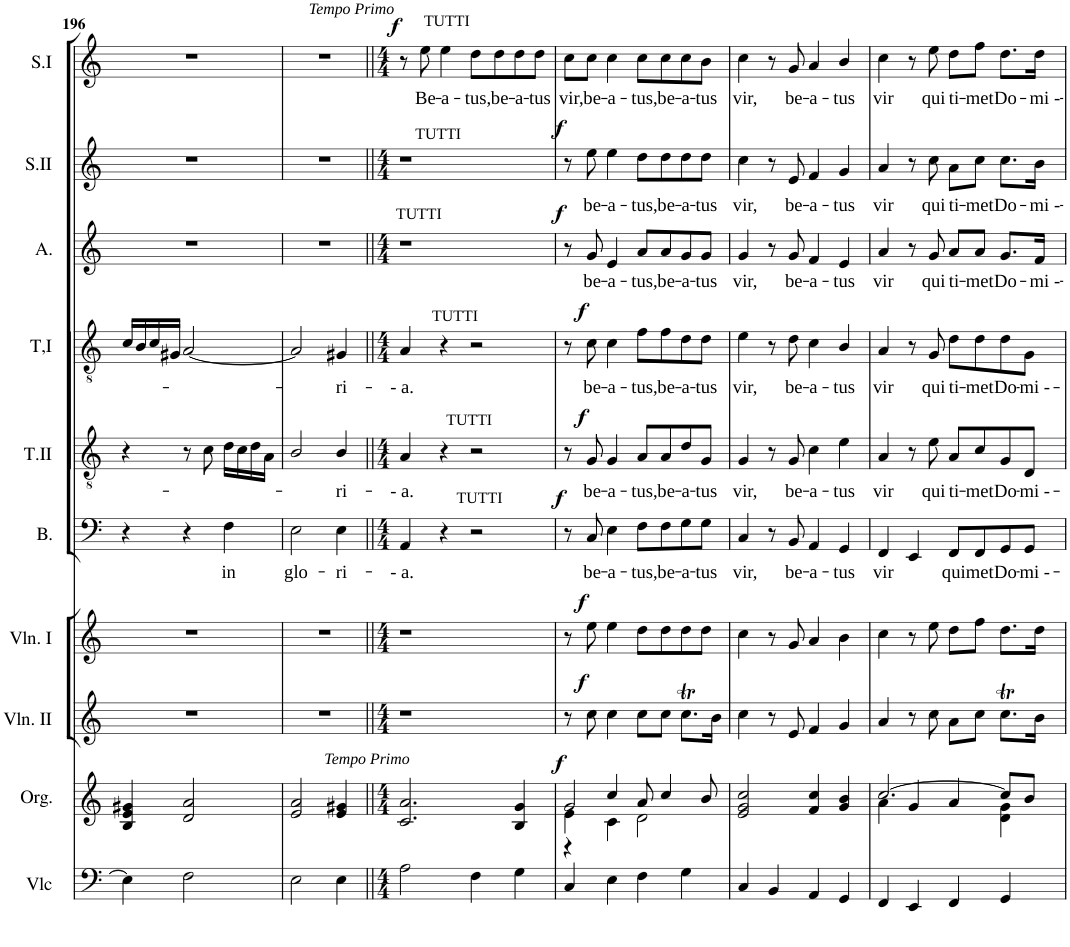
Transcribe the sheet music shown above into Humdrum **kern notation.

**kern	**kern	**dynam	**kern	**dynam	**kern	**dynam	**kern	**text	**dynam	**kern	**text	**dynam	**kern	**text	**dynam	**kern	**text	**dynam	**kern	**text	**dynam	**kern	**text	**dynam
*part10	*part9	*part9	*part8	*part8	*part7	*part7	*part6	*part6	*part6	*part5	*part5	*part5	*part4	*part4	*part4	*part3	*part3	*part3	*part2	*part2	*part2	*part1	*part1	*part1
*staff10	*staff9	*staff9	*staff8	*staff8	*staff7	*staff7	*staff6	*staff6	*staff6	*staff5	*staff5	*staff5	*staff4	*staff4	*staff4	*staff3	*staff3	*staff3	*staff2	*staff2	*staff2	*staff1	*staff1	*staff1
*I"Violoncelle	*I"Orgue	*	*I"Violin II	*	*I"Violin I	*	*I"Bass	*	*	*I"Tenor II	*	*	*I"Tenor I	*	*	*I"Alto	*	*	*I"Soprano II	*	*	*I"Soprano I	*	*
*I'Vlc	*I'Org.	*	*I'Vln. II	*	*I'Vln. I	*	*I'B.	*	*	*I'T.II	*	*	*I'T,I	*	*	*I'A.	*	*	*I'S.II	*	*	*I'S.I	*	*
!!LO:PB:g=z
*clefF4	*clefG2	*	*clefG2	*	*clefG2	*	*clefF4	*	*	*clefGv2	*	*	*clefGv2	*	*	*clefG2	*	*	*clefG2	*	*	*clefG2	*	*
*	*	*	*	*	*	*	*	*	*	*Trd7c12	*	*	*Trd7c12	*	*	*	*	*	*	*	*	*	*	*
*k[]	*k[]	*	*k[]	*	*k[]	*	*k[]	*	*	*k[]	*	*	*k[]	*	*	*k[]	*	*	*k[]	*	*	*k[]	*	*
*M3/4	*M3/4	*	*M3/4	*	*M3/4	*	*M3/4	*	*	*M3/4	*	*	*M3/4	*	*	*M3/4	*	*	*M3/4	*	*	*M3/4	*	*
=196	=196	=196	=196	=196	=196	=196	=196	=196	=196	=196	=196	=196	=196	=196	=196	=196	=196	=196	=196	=196	=196	=196	=196	=196
4E\]	4B/ 4e/ 4g#X/	.	2.r	.	2.r	.	4r	.	.	4r	.	.	16c/LL	.	.	2.r	.	.	2.r	.	.	2.r	.	.
.	.	.	.	.	.	.	.	.	.	.	.	.	16B/	.	.	.	.	.	.	.	.	.	.	.
.	.	.	.	.	.	.	.	.	.	.	.	.	16c/	.	.	.	.	.	.	.	.	.	.	.
.	.	.	.	.	.	.	.	.	.	.	.	.	16G#X/JJ	.	.	.	.	.	.	.	.	.	.	.
2F\	2d/ 2a/	.	.	.	.	.	4r	.	.	8r	.	.	[2A/	.	.	.	.	.	.	.	.	.	.	.
.	.	.	.	.	.	.	.	.	.	8c\	.	.	.	.	.	.	.	.	.	.	.	.	.	.
!	!	!	!	!	!	!	!	!LO:LY:b	!	!	!	!	!	!	!	!	!	!	!	!	!	!	!	!
.	.	.	.	.	.	.	4F\	in	.	16d\LL	.	.	.	.	.	.	.	.	.	.	.	.	.	.
.	.	.	.	.	.	.	.	.	.	16c\	.	.	.	.	.	.	.	.	.	.	.	.	.	.
.	.	.	.	.	.	.	.	.	.	16d\	.	.	.	.	.	.	.	.	.	.	.	.	.	.
.	.	.	.	.	.	.	.	.	.	16A\JJ	.	.	.	.	.	.	.	.	.	.	.	.	.	.
=197	=197	=197	=197	=197	=197	=197	=197	=197	=197	=197	=197	=197	=197	=197	=197	=197	=197	=197	=197	=197	=197	=197	=197	=197
!	!	!	!	!	!	!	!	!LO:LY:b	!	!	!	!	!	!	!	!	!	!	!	!	!	!	!	!
2E\	2e/ 2a/	.	2.r	.	2.r	.	2E\	glo-	.	2B/	.	.	2A/]	.	.	2.r	.	.	2.r	.	.	2.r	.	.
!	!	!	!	!	!	!	!	!LO:LY:b	!	!	!LO:LY:b	!	!	!LO:LY:b	!	!	!	!	!	!	!	!	!	!
4E\	4e/ 4g#X/	.	.	.	.	.	4E\	-ri-	.	4B/	-ri-	.	4G#X/	-ri-	.	.	.	.	.	.	.	.	.	.
=198||	=198||	=198||	=198||	=198||	=198||	=198||	=198||	=198||	=198||	=198||	=198||	=198||	=198||	=198||	=198||	=198||	=198||	=198||	=198||	=198||	=198||	=198||	=198||	=198||
*M4/4	*M4/4	*	*M4/4	*	*M4/4	*	*M4/4	*	*	*M4/4	*	*	*M4/4	*	*	*M4/4	*	*	*M4/4	*	*	*M4/4	*	*
!	!	!	!	!	!	!	!	!	!	!	!	!	!	!	!	!	!	!	!	!	!	!LO:TX:a:i:t=Tempo Primo	!	!
!	!LO:TX:a:i:t=Tempo Primo	!	!	!	!	!	!	!	!	!	!	!	!	!	!	!	!	!	!	!	!	!	!	!
!	!	!	!	!	!	!	!	!LO:LY:b	!	!	!LO:LY:b	!	!	!LO:LY:b	!	!	!	!	!	!	!	!	!	!LO:DY:a
*	*	*	*	*	*	*	*^	*	*	*^	*	*	*^	*	*	*^	*	*	*^	*	*	*	*	*
2A\	2.c/ 2.a/	.	1r	.	1r	.	4AA/	2ryy	-- a.	.	4A/	2ryy	-- a.	.	4A/	2ryy	-- a.	.	1r	2ryy	.	.	1r	2ryy	.	.	8r	.	f
!	!	!	!	!	!	!	!	!	!	!	!	!	!	!	!	!	!	!	!	!	!	!	!	!	!	!	!LO:TX:a:t=TUTTI	!	!
!	!	!	!	!	!	!	!	!	!	!	!	!	!	!	!	!	!	!	!	!	!	!	!	!	!	!	!	!LO:LY:b	!
.	.	.	.	.	.	.	.	.	.	.	.	.	.	.	.	.	.	.	.	.	.	.	.	.	.	.	8ee\	Be-	.
!	!	!	!	!	!	!	!	!	!	!	!	!	!	!	!	!	!	!	!	!	!	!	!	!	!	!	!	!LO:LY:b	!
.	.	.	.	.	.	.	4r	.	.	.	4r	.	.	.	4r	.	.	.	.	.	.	.	.	.	.	.	4ee\	-a-	.
!	!	!	!	!	!	!	!	!	!	!	!	!	!	!	!	!	!	!	!	!	!	!	!	!	!	!	!	!LO:LY:b	!
4F\	.	.	.	.	.	.	2r	8ryy	.	.	2r	8ryy	.	.	2r	8ryy	.	.	.	8ryy	.	.	.	8ryy	.	.	8dd\L	-tus,	.
!	!	!	!	!	!	!	!	!	!	!	!	!	!	!	!	!	!	!	!	!	!	!	!	!LO:TX:a:t=TUTTI	!	!	!	!	!
!	!	!	!	!	!	!	!	!	!	!	!	!	!	!	!	!	!	!	!	!LO:TX:a:t=TUTTI	!	!	!	!	!	!	!	!	!
!	!	!	!	!	!	!	!	!	!	!	!	!	!	!	!	!LO:TX:a:t=TUTTI	!	!	!	!	!	!	!	!	!	!	!	!	!
!	!	!	!	!	!	!	!	!	!	!	!	!LO:TX:a:t=TUTTI	!	!	!	!	!	!	!	!	!	!	!	!	!	!	!	!	!
!	!	!	!	!	!	!	!	!LO:TX:a:t=TUTTI	!	!	!	!	!	!	!	!	!	!	!	!	!	!	!	!	!	!	!	!	!
!	!	!	!	!	!	!	!	!	!	!	!	!	!	!	!	!	!	!	!	!	!	!	!	!	!	!	!	!LO:LY:b	!
.	.	.	.	.	.	.	.	4.ryy	.	.	.	4.ryy	.	.	.	4.ryy	.	.	.	4.ryy	.	.	.	4.ryy	.	.	8dd\	be-	.
!	!	!	!	!	!	!	!	!	!	!	!	!	!	!	!	!	!	!	!	!	!	!	!	!	!	!	!	!LO:LY:b	!
4G\	4B/ 4g/	.	.	.	.	.	.	.	.	.	.	.	.	.	.	.	.	.	.	.	.	.	.	.	.	.	8dd\	-a-	.
!	!	!	!	!	!	!	!	!	!	!	!	!	!	!	!	!	!	!	!	!	!	!	!	!	!	!	!	!LO:LY:b	!
.	.	.	.	.	.	.	.	.	.	.	.	.	.	.	.	.	.	.	.	.	.	.	.	.	.	.	8dd\J	-tus	.
=199	=199	=199	=199	=199	=199	=199	=199	=199	=199	=199	=199	=199	=199	=199	=199	=199	=199	=199	=199	=199	=199	=199	=199	=199	=199	=199	=199	=199	=199
*	*^	*	*	*	*	*	*	*	*	*	*	*	*	*	*	*	*	*	*	*	*	*	*	*	*	*	*	*	*
*	*	*^	*	*	*	*	*	*	*	*	*	*	*	*	*	*	*	*	*	*	*	*	*	*	*	*	*	*	*	*
!	!	!	!	!LO:DY:a	!	!	!	!	!	!	!	!LO:DY:a	!	!	!	!	!	!	!	!	!	!	!	!LO:DY:a	!	!	!	!LO:DY:a	!	!LO:LY:b	!
*	*	*	*	*	*	*	*	*	*v	*v	*	*	*	*	*	*	*v	*v	*	*	*v	*v	*	*	*v	*v	*	*	*	*	*
*	*	*	*	*	*	*	*	*	*	*	*	*v	*v	*	*	*	*	*	*	*	*	*	*	*	*	*	*
4C/	2g/	4e\	4r	f	8r	.	8r	.	8r	.	f	8r	.	.	8r	.	.	8r	.	f	8r	.	f	8cc\L	vir,	.
!	!	!	!	!	!	!LO:DY:a	!	!LO:DY:a	!	!LO:LY:b	!	!	!LO:LY:b	!LO:DY:a	!	!LO:LY:b	!LO:DY:a	!	!LO:LY:b	!	!	!LO:LY:b	!	!	!LO:LY:b	!
.	.	.	.	.	8cc\	f	8ee\	f	8C/	be-	.	8G/	be-	f	8c\	be-	f	8g/	be-	.	8ee\	be-	.	8cc\J	be-	.
!	!	!	!	!	!	!	!	!	!	!LO:LY:b	!	!	!LO:LY:b	!	!	!LO:LY:b	!	!	!LO:LY:b	!	!	!LO:LY:b	!	!	!LO:LY:b	!
4E\	.	4c\	4cc/	.	4cc\	.	4ee\	.	4E\	-a-	.	4G/	-a-	.	4c\	-a-	.	4e/	-a-	.	4ee\	-a-	.	4cc\	-a-	.
!	!	!	!	!	!	!	!	!	!	!LO:LY:b	!	!	!LO:LY:b	!	!	!LO:LY:b	!	!	!LO:LY:b	!	!	!LO:LY:b	!	!	!LO:LY:b	!
4F\	8a/	2d\	2ryy	.	8cc\L	.	8dd\L	.	8F\L	-tus,	.	8A/L	-tus,	.	8f\L	-tus,	.	8a/L	-tus,	.	8dd\L	-tus,	.	8cc\L	-tus,	.
!	!	!	!	!	!	!	!	!	!	!LO:LY:b	!	!	!LO:LY:b	!	!	!LO:LY:b	!	!	!LO:LY:b	!	!	!LO:LY:b	!	!	!LO:LY:b	!
.	4cc/	.	.	.	8cc\J	.	8dd\	.	8F\	be-	.	8A/	be-	.	8f\	be-	.	8a/	be-	.	8dd\	be-	.	8cc\	be-	.
!	!	!	!	!	!	!	!	!	!	!LO:LY:b	!	!	!LO:LY:b	!	!	!LO:LY:b	!	!	!LO:LY:b	!	!	!LO:LY:b	!	!	!LO:LY:b	!
4G\	.	.	.	.	8.ccT\L	.	8dd\	.	8G\	-a-	.	8d/	-a-	.	8d\	-a-	.	8g/	-a-	.	8dd\	-a-	.	8cc\	-a-	.
!	!	!	!	!	!	!	!	!	!	!LO:LY:b	!	!	!LO:LY:b	!	!	!LO:LY:b	!	!	!LO:LY:b	!	!	!LO:LY:b	!	!	!LO:LY:b	!
.	8b/	.	.	.	.	.	8dd\J	.	8G\J	-tus	.	8G/J	-tus	.	8d\J	-tus	.	8g/J	-tus	.	8dd\J	-tus	.	8b\J	-tus	.
.	.	.	.	.	16b\Jk	.	.	.	.	.	.	.	.	.	.	.	.	.	.	.	.	.	.	.	.	.
*	*v	*v	*v	*	*	*	*	*	*	*	*	*	*	*	*	*	*	*	*	*	*	*	*	*	*	*
=200	=200	=200	=200	=200	=200	=200	=200	=200	=200	=200	=200	=200	=200	=200	=200	=200	=200	=200	=200	=200	=200	=200	=200	=200
!	!	!	!	!	!	!	!	!LO:LY:b	!	!	!LO:LY:b	!	!	!LO:LY:b	!	!	!LO:LY:b	!	!	!LO:LY:b	!	!	!LO:LY:b	!
4C/	2e/ 2g/ 2cc/	.	4cc\	.	4cc\	.	4C/	vir,	.	4G/	vir,	.	4e\	vir,	.	4g/	vir,	.	4cc\	vir,	.	4cc\	vir,	.
4BB/	.	.	8r	.	8r	.	8r	.	.	8r	.	.	8r	.	.	8r	.	.	8r	.	.	8r	.	.
!	!	!	!	!	!	!	!	!LO:LY:b	!	!	!LO:LY:b	!	!	!LO:LY:b	!	!	!LO:LY:b	!	!	!LO:LY:b	!	!	!LO:LY:b	!
.	.	.	8e/	.	8g/	.	8BB/	be-	.	8G/	be-	.	8d\	be-	.	8g/	be-	.	8e/	be-	.	8g/	be-	.
!	!	!	!	!	!	!	!	!LO:LY:b	!	!	!LO:LY:b	!	!	!LO:LY:b	!	!	!LO:LY:b	!	!	!LO:LY:b	!	!	!LO:LY:b	!
4AA/	4f/ 4cc/	.	4f/	.	4a/	.	4AA/	-a-	.	4c\	-a-	.	4c\	-a-	.	4f/	-a-	.	4f/	-a-	.	4a/	-a-	.
!	!	!	!	!	!	!	!	!LO:LY:b	!	!	!LO:LY:b	!	!	!LO:LY:b	!	!	!LO:LY:b	!	!	!LO:LY:b	!	!	!LO:LY:b	!
4GG/	4g/ 4b/	.	4g/	.	4b\	.	4GG/	-tus	.	4e\	-tus	.	4B/	-tus	.	4e/	-tus	.	4g/	-tus	.	4b/	-tus	.
=201	=201	=201	=201	=201	=201	=201	=201	=201	=201	=201	=201	=201	=201	=201	=201	=201	=201	=201	=201	=201	=201	=201	=201	=201
*	*^	*	*	*	*	*	*	*	*	*	*	*	*	*	*	*	*	*	*	*	*	*	*	*
!	!	!	!	!	!	!	!	!	!LO:LY:b	!	!	!LO:LY:b	!	!	!LO:LY:b	!	!	!LO:LY:b	!	!	!LO:LY:b	!	!	!LO:LY:b	!
4FF/	[2.cc/	4a\	.	4a/	.	4cc\	.	4FF/	vir	.	4A/	vir	.	4A/	vir	.	4a/	vir	.	4a/	vir	.	4cc\	vir	.
4EE/	.	4g/	.	8r	.	8r	.	4EE/	.	.	8r	.	.	8r	.	.	8r	.	.	8r	.	.	8r	.	.
!	!	!	!	!	!	!	!	!	!	!	!	!LO:LY:b	!	!	!LO:LY:b	!	!	!LO:LY:b	!	!	!LO:LY:b	!	!	!LO:LY:b	!
.	.	.	.	8cc\	.	8ee\	.	.	.	.	8e\	qui	.	8G/	qui	.	8g/	qui	.	8cc\	qui	.	8ee\	qui	.
!	!	!	!	!	!	!	!	!	!LO:LY:b	!	!	!LO:LY:b	!	!	!LO:LY:b	!	!	!LO:LY:b	!	!	!LO:LY:b	!	!	!LO:LY:b	!
4FF/	.	4a/	.	8a\L	.	8dd\L	.	8FF/L	qui	.	8A/L	ti-	.	8d\L	ti-	.	8a/L	ti-	.	8a\L	ti-	.	8dd\L	ti-	.
!	!	!	!	!	!	!	!	!	!LO:LY:b	!	!	!LO:LY:b	!	!	!LO:LY:b	!	!	!LO:LY:b	!	!	!LO:LY:b	!	!	!LO:LY:b	!
.	.	.	.	8cc\J	.	8ff\J	.	8FF/	-met	.	8c/	-met	.	8d\	-met	.	8a/J	-met	.	8cc\J	-met	.	8ff\J	-met	.
!	!	!	!	!	!	!	!	!	!LO:LY:b	!	!	!LO:LY:b	!	!	!LO:LY:b	!	!	!LO:LY:b	!	!	!LO:LY:b	!	!	!LO:LY:b	!
4GG/	8cc/L]	4d\ 4g\	.	8.ccT\L	.	8.dd\L	.	8GG/	Do-	.	8G/	Do-	.	8d\	Do-	.	8.g/L	Do-	.	8.cc\L	Do-	.	8.dd\L	Do-	.
!	!	!	!	!	!	!	!	!	!LO:LY:b	!	!	!LO:LY:b	!	!	!LO:LY:b	!	!	!	!	!	!	!	!	!	!
.	8b/J	.	.	.	.	.	.	8GG/J	-mi --	.	8D/J	-mi --	.	8G\J	-mi --	.	.	.	.	.	.	.	.	.	.
!	!	!	!	!	!	!	!	!	!	!	!	!	!	!	!	!	!	!LO:LY:b	!	!	!LO:LY:b	!	!	!LO:LY:b	!
.	.	.	.	16b\Jk	.	16dd\Jk	.	.	.	.	.	.	.	.	.	.	16f/Jk	-mi --	.	16b\Jk	-mi --	.	16dd\Jk	-mi --	.
*	*v	*v	*	*	*	*	*	*	*	*	*	*	*	*	*	*	*	*	*	*	*	*	*	*	*
=	=	=	=	=	=	=	=	=	=	=	=	=	=	=	=	=	=	=	=	=	=	=	=	=
*-	*-	*-	*-	*-	*-	*-	*-	*-	*-	*-	*-	*-	*-	*-	*-	*-	*-	*-	*-	*-	*-	*-	*-	*-
